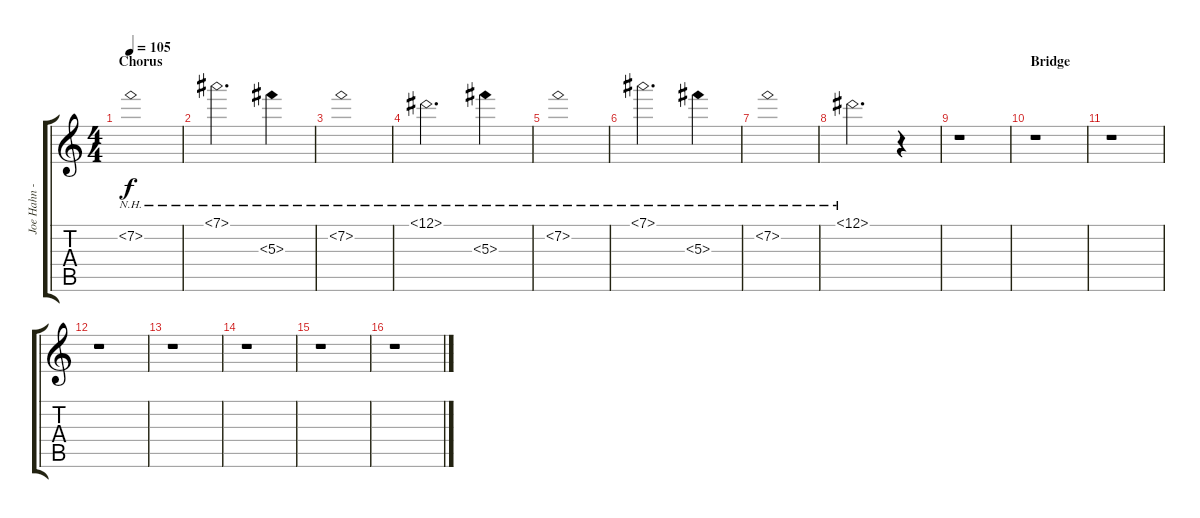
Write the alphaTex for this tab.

\track ("Joe Hahn - Sample [Guitar]" "Joe Hahn -") {instrument overdrivenguitar}
\staff {score tabs}
\tuning (Eb4 Bb3 Gb3 Db3 Ab2 Db2) {hide}
\ts (4 4)
\section ("" "Chorus")
\tempo 105
\clef g2
\ks c
7.2{nh}.1{dy f} |
7.1{nh}.2{d} 5.3{nh}.4 |
7.2{nh}.1 |
12.1{nh}.2{d} 5.3{nh}.4 |
7.2{nh}.1 |
7.1{nh}.2{d} 5.3{nh}.4 |
7.2{nh}.1 |
12.1{nh}.2{d} r.4 |
r.1 |
\section ("" "Bridge")
r.1 |
r.1 |
r.1 |
r.1 |
r.1 |
r.1 |
r.1
